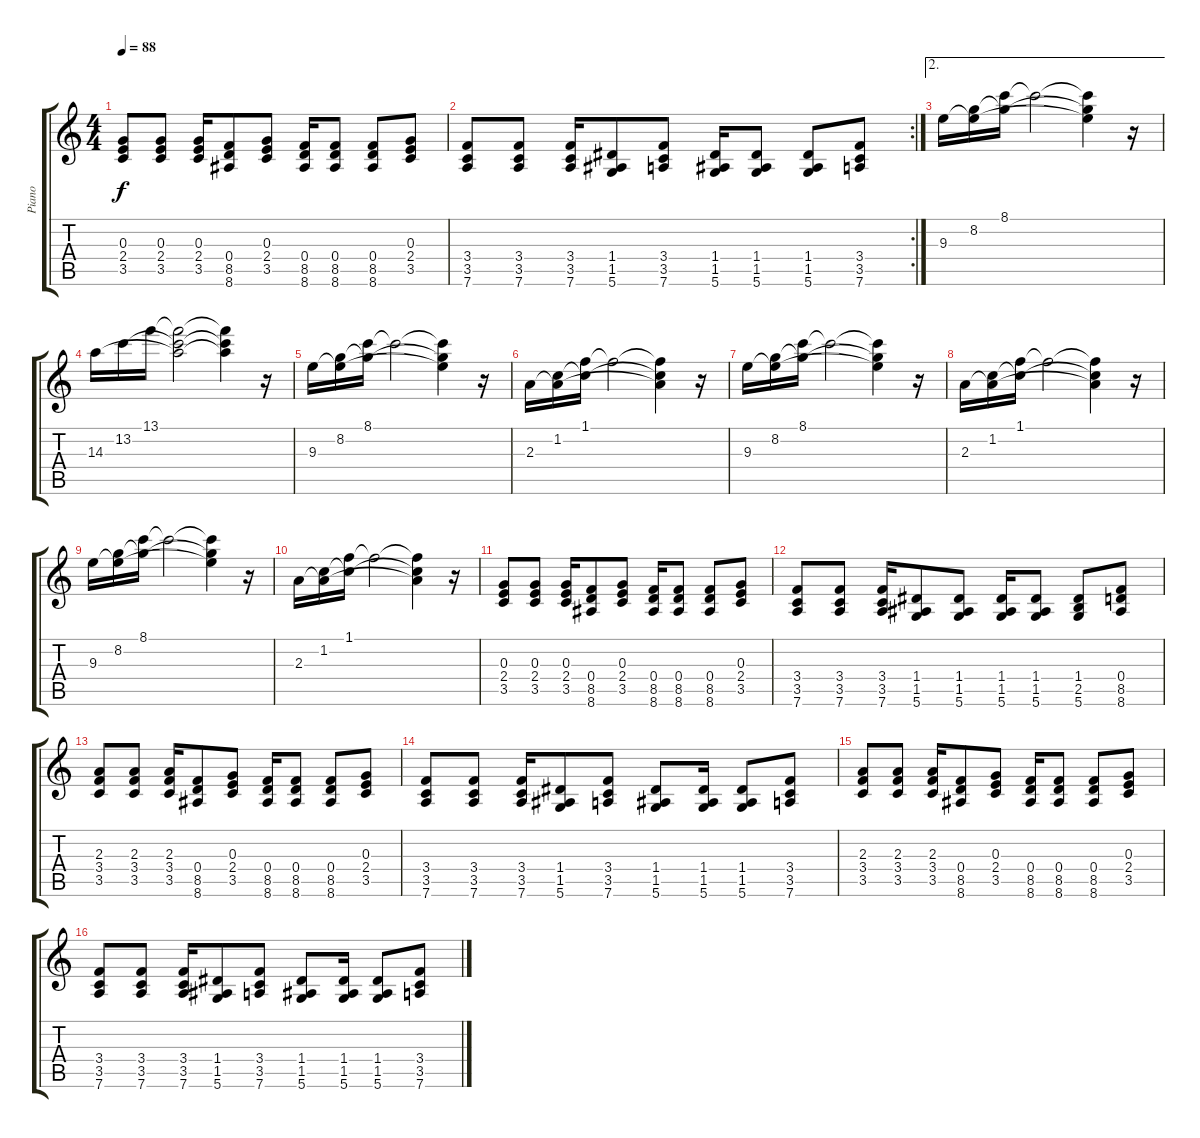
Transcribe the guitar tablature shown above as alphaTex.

\track ("Piano" "Piano") {instrument acousticgrandpiano}
\staff {score tabs}
\tuning (E5 B4 G4 D4 A3 D3) {hide}
\ts (4 4)
\tempo 88
\clef g2
\ks c
(0.3 2.4 3.5).8{dy f} (0.3 2.4 3.5).8 (0.3 2.4 3.5).16 (0.4 8.5 8.6).8 (0.3 2.4 3.5).8 (0.4 8.5 8.6).16 (0.4 8.5 8.6).8 (0.4 8.5 8.6).8 (0.3 2.4 3.5).8 |
\rc 2
(3.4 3.5 7.6).8 (3.4 3.5 7.6).8 (3.4 3.5 7.6).16 (1.4 1.5 5.6).8 (3.4 3.5 7.6).8 (1.4 1.5 5.6).16 (1.4 1.5 5.6).8 (1.4 1.5 5.6).8 (3.4 3.5 7.6).8 |
\ae 2
9.3.16 (8.2 9.3{t}).16 (8.1 8.2{t}).16 8.1{t}.2 (8.1{t} 8.2{t} 9.3{t}).4 r.16 |
14.3.16 13.2.16 13.1.16 (13.1{t} 13.2{t} 14.3{t}).2 (13.1{t} 13.2{t} 14.3{t}).4 r.16 |
9.3.16 (8.2 9.3{t}).16 (8.1 8.2{t}).16 8.1{t}.2 (8.1{t} 8.2{t} 9.3{t}).4 r.16 |
2.3.16 (1.2 2.3{t}).16 (1.1 1.2{t}).16 1.1{t}.2 (1.1{t} 1.2{t} 2.3{t}).4 r.16 |
9.3.16 (8.2 9.3{t}).16 (8.1 8.2{t}).16 8.1{t}.2 (8.1{t} 8.2{t} 9.3{t}).4 r.16 |
2.3.16 (1.2 2.3{t}).16 (1.1 1.2{t}).16 1.1{t}.2 (1.1{t} 1.2{t} 2.3{t}).4 r.16 |
9.3.16 (8.2 9.3{t}).16 (8.1 8.2{t}).16 8.1{t}.2 (8.1{t} 8.2{t} 9.3{t}).4 r.16 |
2.3.16 (1.2 2.3{t}).16 (1.1 1.2{t}).16 1.1{t}.2 (1.1{t} 1.2{t} 2.3{t}).4 r.16 |
(0.3 2.4 3.5).8 (0.3 2.4 3.5).8 (0.3 2.4 3.5).16 (0.4 8.5 8.6).8 (0.3 2.4 3.5).8 (0.4 8.5 8.6).16 (0.4 8.5 8.6).8 (0.4 8.5 8.6).8 (0.3 2.4 3.5).8 |
(3.4 3.5 7.6).8 (3.4 3.5 7.6).8 (3.4 3.5 7.6).16 (1.4 1.5 5.6).8 (1.4 1.5 5.6).8 (1.4 1.5 5.6).16 (1.4 1.5 5.6).8 (1.4 2.5 5.6).8 (0.4 8.5 8.6).8 |
(2.3 3.4 3.5).8 (2.3 3.4 3.5).8 (2.3 3.4 3.5).16 (0.4 8.5 8.6).8 (0.3 2.4 3.5).8 (0.4 8.5 8.6).16 (0.4 8.5 8.6).8 (0.4 8.5 8.6).8 (0.3 2.4 3.5).8 |
(3.4 3.5 7.6).8 (3.4 3.5 7.6).8 (3.4 3.5 7.6).16 (1.4 1.5 5.6).8 (3.4 3.5 7.6).8 (1.4 1.5 5.6).8 (1.4 1.5 5.6).16 (1.4 1.5 5.6).8 (3.4 3.5 7.6).8 |
(2.3 3.4 3.5).8 (2.3 3.4 3.5).8 (2.3 3.4 3.5).16 (0.4 8.5 8.6).8 (0.3 2.4 3.5).8 (0.4 8.5 8.6).16 (0.4 8.5 8.6).8 (0.4 8.5 8.6).8 (0.3 2.4 3.5).8 |
(3.4 3.5 7.6).8 (3.4 3.5 7.6).8 (3.4 3.5 7.6).16 (1.4 1.5 5.6).8 (3.4 3.5 7.6).8 (1.4 1.5 5.6).8 (1.4 1.5 5.6).16 (1.4 1.5 5.6).8 (3.4 3.5 7.6).8
